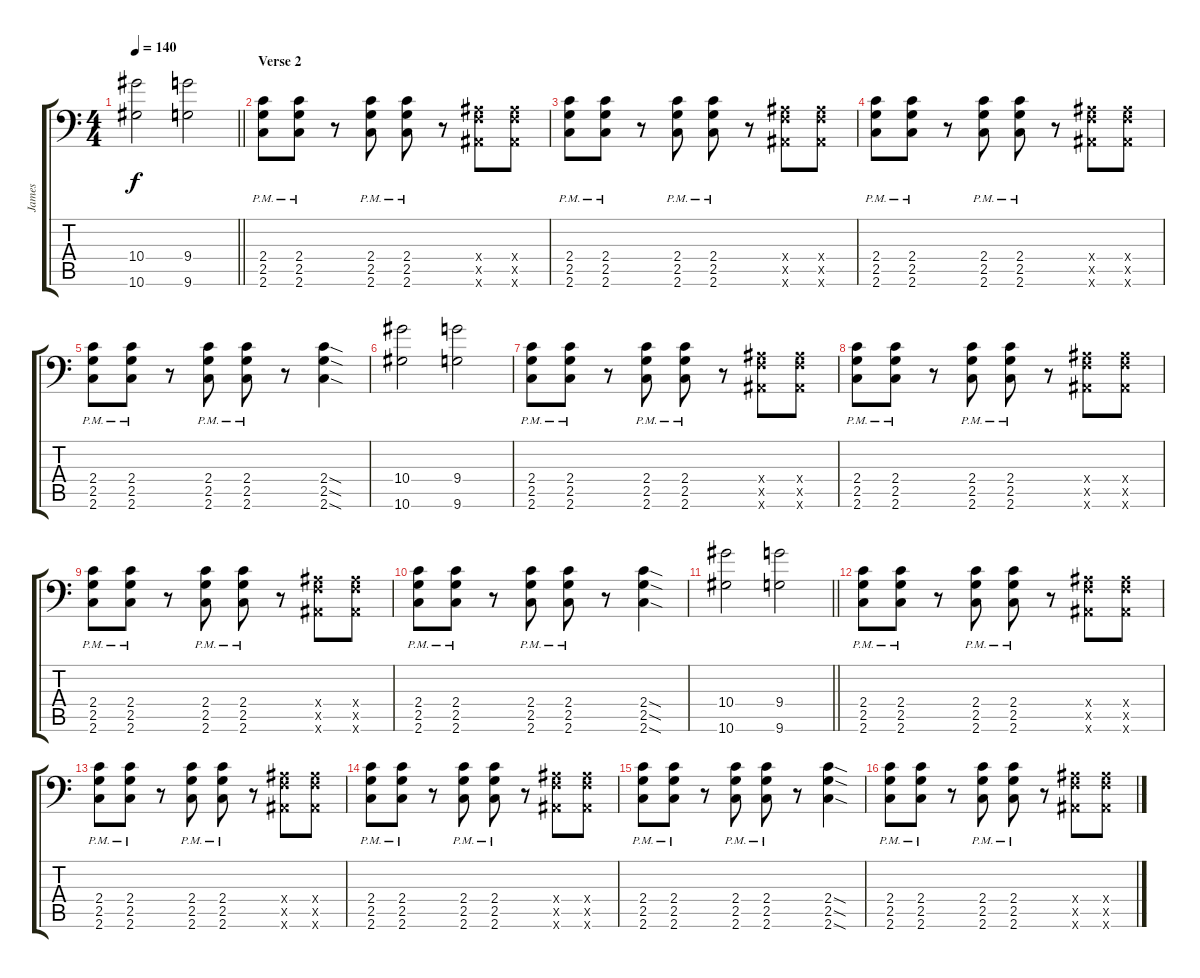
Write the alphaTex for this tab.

\track ("James" "James") {instrument distortionguitar}
\staff {score tabs}
\tuning (C4 G3 Eb3 Bb2 F2 Bb1) {hide}
\ts (4 4)
\tempo 140
\clef f4
\barLineRight lightlight
\ks c
(10.4 10.6).2{dy f} (9.4 9.6).2 |
\section ("" "Verse 2")
(2.4{pm} 2.5{pm} 2.6{pm}).8 (2.4{pm} 2.5{pm} 2.6{pm}).8 r.8 (2.4{pm} 2.5{pm} 2.6{pm}).8 (2.4{pm} 2.5{pm} 2.6{pm}).8 r.8 (0.4{x} 0.5{x} 0.6{x}).8 (0.4{x} 0.5{x} 0.6{x}).8 |
(2.4{pm} 2.5{pm} 2.6{pm}).8 (2.4{pm} 2.5{pm} 2.6{pm}).8 r.8 (2.4{pm} 2.5{pm} 2.6{pm}).8 (2.4{pm} 2.5{pm} 2.6{pm}).8 r.8 (0.4{x} 0.5{x} 0.6{x}).8 (0.4{x} 0.5{x} 0.6{x}).8 |
(2.4{pm} 2.5{pm} 2.6{pm}).8 (2.4{pm} 2.5{pm} 2.6{pm}).8 r.8 (2.4{pm} 2.5{pm} 2.6{pm}).8 (2.4{pm} 2.5{pm} 2.6{pm}).8 r.8 (0.4{x} 0.5{x} 0.6{x}).8 (0.4{x} 0.5{x} 0.6{x}).8 |
(2.4{pm} 2.5{pm} 2.6{pm}).8 (2.4{pm} 2.5{pm} 2.6{pm}).8 r.8 (2.4{pm} 2.5{pm} 2.6{pm}).8 (2.4{pm} 2.5{pm} 2.6{pm}).8 r.8 (2.4{sod} 2.5{sod} 2.6{sod}).4 |
(10.4 10.6).2 (9.4 9.6).2 |
(2.4{pm} 2.5{pm} 2.6{pm}).8 (2.4{pm} 2.5{pm} 2.6{pm}).8 r.8 (2.4{pm} 2.5{pm} 2.6{pm}).8 (2.4{pm} 2.5{pm} 2.6{pm}).8 r.8 (0.4{x} 0.5{x} 0.6{x}).8 (0.4{x} 0.5{x} 0.6{x}).8 |
(2.4{pm} 2.5{pm} 2.6{pm}).8 (2.4{pm} 2.5{pm} 2.6{pm}).8 r.8 (2.4{pm} 2.5{pm} 2.6{pm}).8 (2.4{pm} 2.5{pm} 2.6{pm}).8 r.8 (0.4{x} 0.5{x} 0.6{x}).8 (0.4{x} 0.5{x} 0.6{x}).8 |
(2.4{pm} 2.5{pm} 2.6{pm}).8 (2.4{pm} 2.5{pm} 2.6{pm}).8 r.8 (2.4{pm} 2.5{pm} 2.6{pm}).8 (2.4{pm} 2.5{pm} 2.6{pm}).8 r.8 (0.4{x} 0.5{x} 0.6{x}).8 (0.4{x} 0.5{x} 0.6{x}).8 |
(2.4{pm} 2.5{pm} 2.6{pm}).8 (2.4{pm} 2.5{pm} 2.6{pm}).8 r.8 (2.4{pm} 2.5{pm} 2.6{pm}).8 (2.4{pm} 2.5{pm} 2.6{pm}).8 r.8 (2.4{sod} 2.5{sod} 2.6{sod}).4 |
\barLineRight lightlight
(10.4 10.6).2 (9.4 9.6).2 |
\section ("" "")
(2.4{pm} 2.5{pm} 2.6{pm}).8 (2.4{pm} 2.5{pm} 2.6{pm}).8 r.8 (2.4{pm} 2.5{pm} 2.6{pm}).8 (2.4{pm} 2.5{pm} 2.6{pm}).8 r.8 (0.4{x} 0.5{x} 0.6{x}).8 (0.4{x} 0.5{x} 0.6{x}).8 |
(2.4{pm} 2.5{pm} 2.6{pm}).8 (2.4{pm} 2.5{pm} 2.6{pm}).8 r.8 (2.4{pm} 2.5{pm} 2.6{pm}).8 (2.4{pm} 2.5{pm} 2.6{pm}).8 r.8 (0.4{x} 0.5{x} 0.6{x}).8 (0.4{x} 0.5{x} 0.6{x}).8 |
(2.4{pm} 2.5{pm} 2.6{pm}).8 (2.4{pm} 2.5{pm} 2.6{pm}).8 r.8 (2.4{pm} 2.5{pm} 2.6{pm}).8 (2.4{pm} 2.5{pm} 2.6{pm}).8 r.8 (0.4{x} 0.5{x} 0.6{x}).8 (0.4{x} 0.5{x} 0.6{x}).8 |
(2.4{pm} 2.5{pm} 2.6{pm}).8 (2.4{pm} 2.5{pm} 2.6{pm}).8 r.8 (2.4{pm} 2.5{pm} 2.6{pm}).8 (2.4{pm} 2.5{pm} 2.6{pm}).8 r.8 (2.4{sod} 2.5{sod} 2.6{sod}).4 |
(2.4{pm} 2.5{pm} 2.6{pm}).8 (2.4{pm} 2.5{pm} 2.6{pm}).8 r.8 (2.4{pm} 2.5{pm} 2.6{pm}).8 (2.4{pm} 2.5{pm} 2.6{pm}).8 r.8 (0.4{x} 0.5{x} 0.6{x}).8 (0.4{x} 0.5{x} 0.6{x}).8
